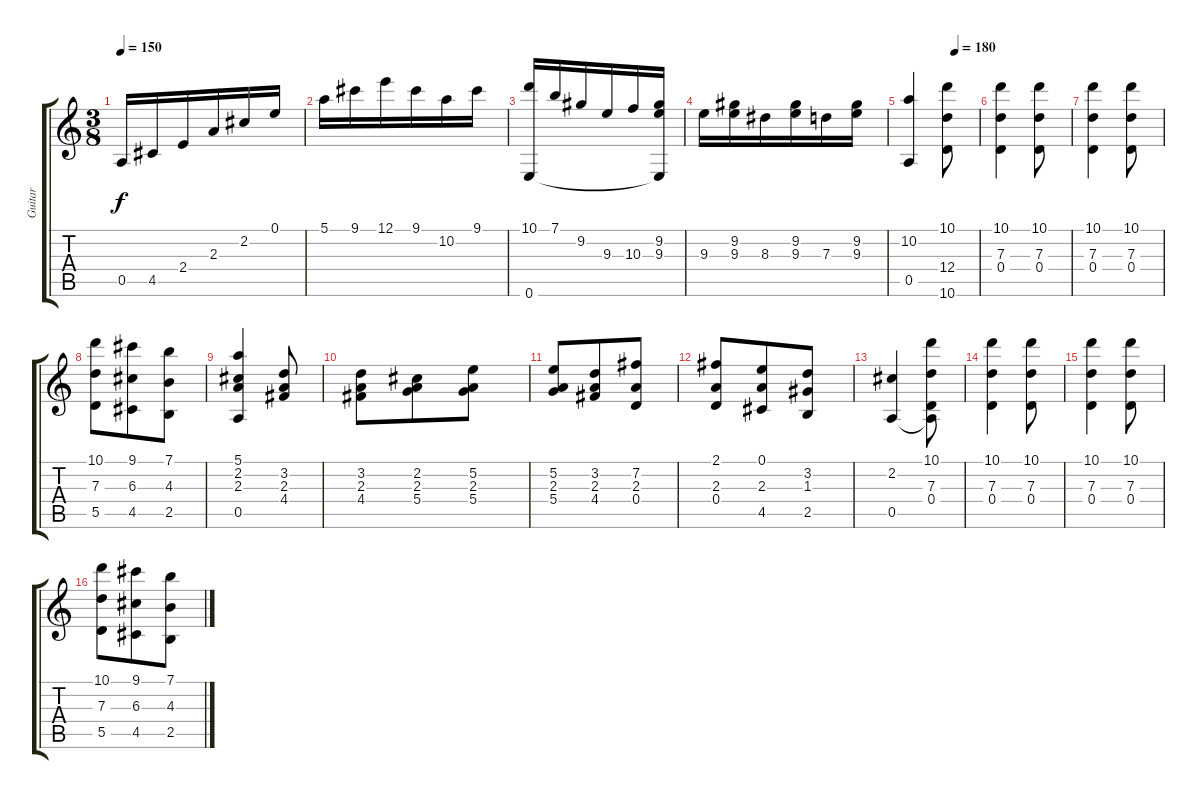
\track ("Guitar" "Guitar") {instrument acousticguitarnylon}
\staff {score tabs}
\tuning (E4 B3 G3 D3 A2 E2) {hide}
\ts (3 8)
\tempo 150
\clef g2
\ks c
0.5.16{dy f} 4.5.16 2.4.16 2.3.16 2.2.16 0.1.16 |
5.1.16 9.1.16 12.1.16 9.1.16 10.2.16 9.1.16 |
(10.1 0.6).16 7.1.16 9.2.16 9.3.16 10.3.16 (9.2 9.3 0.6{t}).16 |
9.3.16 (9.2 9.3).16 8.3.16 (9.2 9.3).16 7.3.16 (9.2 9.3).16 |
\tempo (180 0.6666666666666666)
(10.2 0.5).4 (10.1 12.4 10.6).8 |
(10.1 7.3 0.4).4 (10.1 7.3 0.4).8 |
(10.1 7.3 0.4).4 (10.1 7.3 0.4).8 |
(10.1 7.3 5.5).8 (9.1 6.3 4.5).8 (7.1 4.3 2.5).8 |
(5.1 2.2 2.3 0.5).4 (3.2 2.3 4.4).8 |
(3.2 2.3 4.4).8 (2.2 2.3 5.4).8 (5.2 2.3 5.4).8 |
(5.2 2.3 5.4).8 (3.2 2.3 4.4).8 (7.2 2.3 0.4).8 |
(2.1 2.3 0.4).8 (0.1 2.3 4.5).8 (3.2 1.3 2.5).8 |
(2.2 0.5).4 (10.1 7.3 0.4 0.5{t}).8 |
(10.1 7.3 0.4).4 (10.1 7.3 0.4).8 |
(10.1 7.3 0.4).4 (10.1 7.3 0.4).8 |
(10.1 7.3 5.5).8 (9.1 6.3 4.5).8 (7.1 4.3 2.5).8
